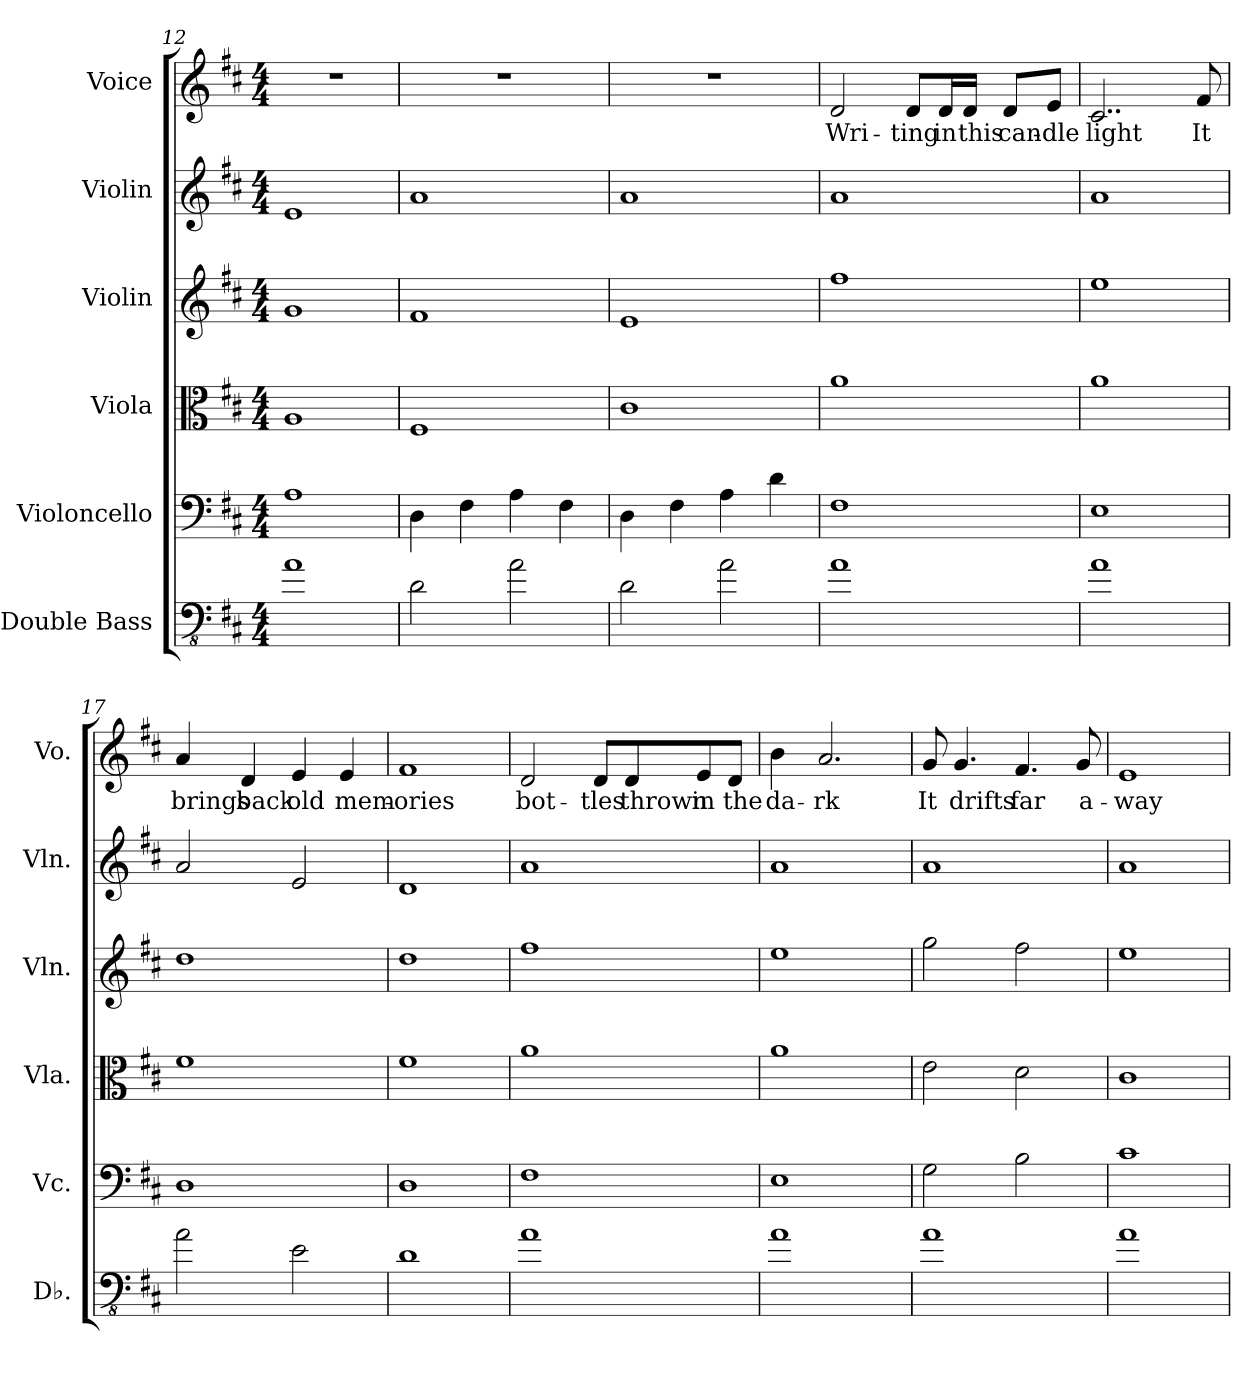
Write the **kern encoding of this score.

**kern	**kern	**kern	**kern	**kern	**kern	**text
*part6	*part5	*part4	*part3	*part2	*part1	*part1
*staff6	*staff5	*staff4	*staff3	*staff2	*staff1	*staff1
*I"Double Bass	*I"Violoncello	*I"Viola	*I"Violin	*I"Violin	*I"Voice	*
*I'Db.	*I'Vc.	*I'Vla.	*I'Vln.	*I'Vln.	*I'Vo.	*
*clefFv4	*clefF4	*clefC3	*clefG2	*clefG2	*clefG2	*
*ITrd7c12	*	*	*	*	*	*
*k[f#c#]	*k[f#c#]	*k[f#c#]	*k[f#c#]	*k[f#c#]	*k[f#c#]	*
*M4/4	*M4/4	*M4/4	*M4/4	*M4/4	*M4/4	*
=12	=12	=12	=12	=12	=12	=12
1AA	1A	1A	1g	1e	1r	.
=13	=13	=13	=13	=13	=13	=13
2DD\	4D\	1F#	1f#	1a	1r	.
.	4F#\	.	.	.	.	.
2AA\	4A\	.	.	.	.	.
.	4F#\	.	.	.	.	.
!!LO:LB:g=z
=14	=14	=14	=14	=14	=14	=14
2DD\	4D\	1c#	1e	1a	1r	.
.	4F#\	.	.	.	.	.
2AA\	4A\	.	.	.	.	.
.	4d\	.	.	.	.	.
=15	=15	=15	=15	=15	=15	=15
*	*	*	*	*	*MM60	*
1AA	1F#	1a	1ff#	1a	2d/	Wri-
.	.	.	.	.	8d/L	-ting
.	.	.	.	.	16d/L	in
.	.	.	.	.	16d/JJ	this
.	.	.	.	.	8d/L	can-
.	.	.	.	.	8e/J	-dle
=16	=16	=16	=16	=16	=16	=16
1AA	1E	1a	1ee	1a	2..c#/	light
.	.	.	.	.	8f#/	It
=17	=17	=17	=17	=17	=17	=17
2AA\	1D	1f#	1dd	2a/	4a/	brings
.	.	.	.	.	4d/	back
2EE\	.	.	.	2e/	4e/	old
.	.	.	.	.	4e/	mem-
=18	=18	=18	=18	=18	=18	=18
1DD	1D	1f#	1dd	1d	1f#	-ories
=19	=19	=19	=19	=19	=19	=19
1AA	1F#	1a	1ff#	1a	2d/	bot-
.	.	.	.	.	8d/L	-tles
.	.	.	.	.	8d/	thrown
.	.	.	.	.	8e/	in
.	.	.	.	.	8d/J	the
!!LO:PB:g=z
=20	=20	=20	=20	=20	=20	=20
1AA	1E	1a	1ee	1a	4b\	da-
.	.	.	.	.	2.a/	-rk
=21	=21	=21	=21	=21	=21	=21
1AA	2G\	2e\	2gg\	1a	8g/	It
.	.	.	.	.	4.g/	drifts
.	2B\	2d\	2ff#\	.	4.f#/	far
.	.	.	.	.	8g/	a-
=22	=22	=22	=22	=22	=22	=22
1AA	1c#	1c#	1ee	1a	1e	-way
=	=	=	=	=	=	=
*-	*-	*-	*-	*-	*-	*-
